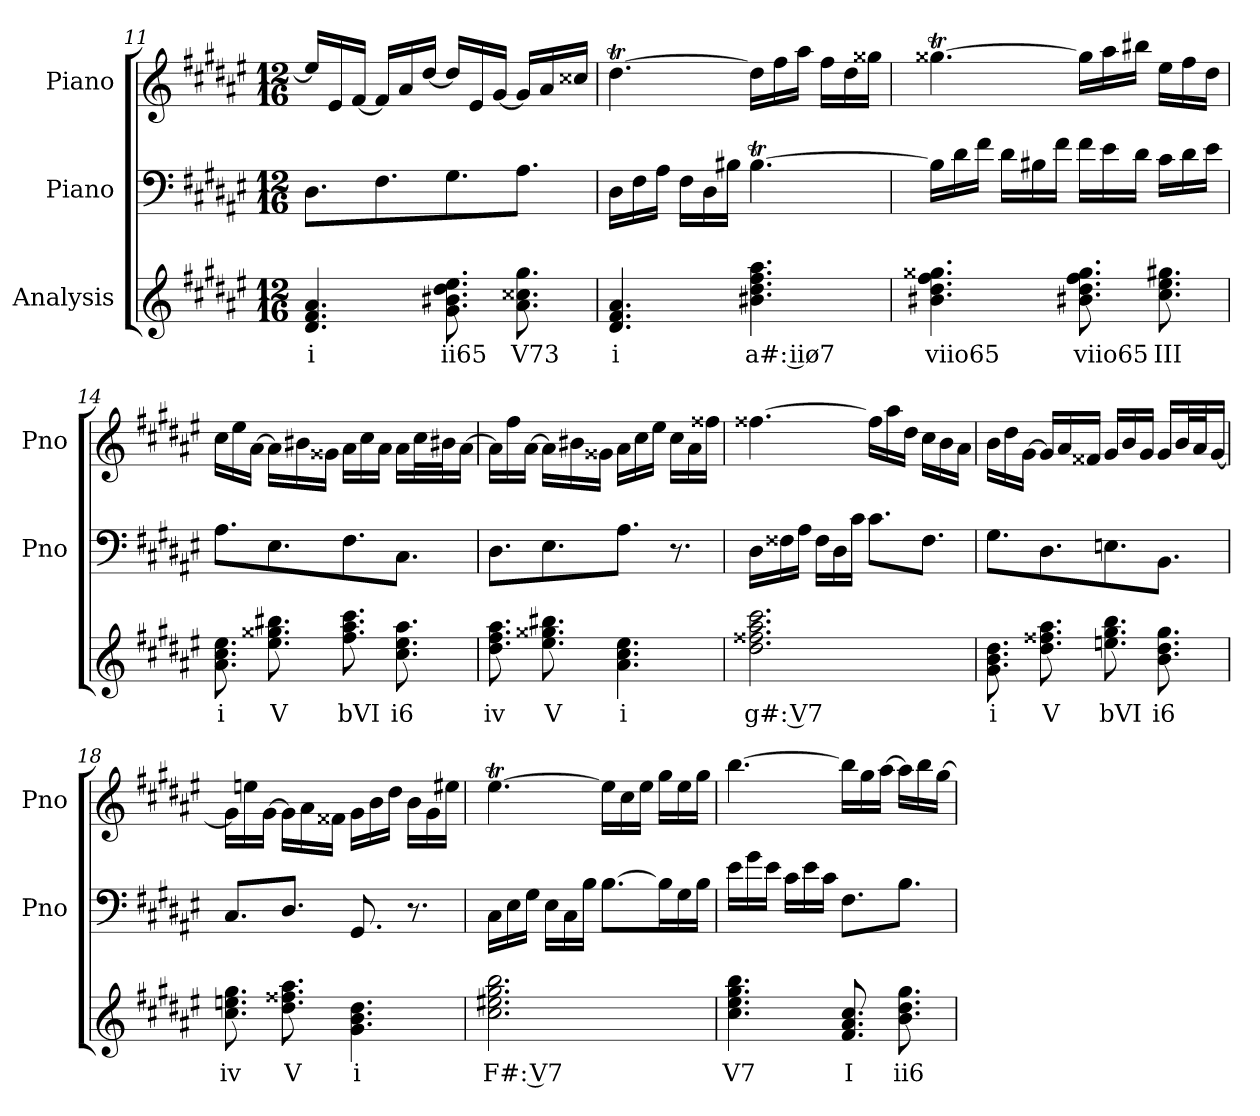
**kern	**text	**kern	**kern
*part3	*part3	*part2	*part1
*staff3	*staff3	*staff2	*staff1
*I"Analysis	*	*I"Piano	*I"Piano
*	*	*I'Pno	*I'Pno
*	*	*clefF4	*clefG2
*k[f#c#g#d#a#e#]	*	*k[f#c#g#d#a#e#]	*k[f#c#g#d#a#e#]
*M12/16	*	*M12/16	*M12/16
=11	=11	=11	=11
4.d# 4.f# 4.a#	i	8.D#\L	16ee#/LL]
.	.	.	16e#/
.	.	.	[16f#/JJ
.	.	8.F#\	16f#/LL]
.	.	.	16a#/
.	.	.	[16dd#/JJ
8.g# 8.b#X 8.dd# 8.ee#	ii65	8.G#\	16dd#/LL]
.	.	.	16e#/
.	.	.	[16g#/JJ
8.a# 8.cc##X 8.gg#	V73	8.A#\J	16g#/LL]
.	.	.	16a#/
.	.	.	16cc##X/JJ
=12	=12	=12	=12
4.d# 4.f# 4.a#	i	16D#\LL	[4.dd#T\
.	.	16F#\	.
.	.	16A#\JJ	.
.	.	16F#\LL	.
.	.	16D#\	.
.	.	16B#X\JJ	.
4.b#X 4.dd# 4.ff# 4.aa#	a#: iiø7	[4.B#t\	16dd#\LL]
.	.	.	16ff#\
.	.	.	16aa#\JJ
.	.	.	16ff#\LL
.	.	.	16dd#\
.	.	.	16gg##X\JJ
!!LO:LB:g=z
=13	=13	=13	=13
4.b#X 4.dd# 4.ff# 4.gg##X	viio65	16B#\LL]	[4.gg##Xt\
.	.	16d#\	.
.	.	16f#\JJ	.
.	.	16d#\LL	.
.	.	16B#X\	.
.	.	16f#\JJ	.
8.b#X 8.dd# 8.ff# 8.gg##	viio65	16f#\LL	16gg##\LL]
.	.	16e#\	16aa#\
.	.	16d#\JJ	16bb#X\JJ
8.cc# 8.ee# 8.gg#X	III	16c#\LL	16ee#\LL
.	.	16d#\	16ff#\
.	.	16e#\JJ	16dd#\JJ
=14	=14	=14	=14
8.a# 8.cc# 8.ee#	i	8.A#\L	16cc#\LL
.	.	.	16ee#\
.	.	.	[16a#\JJ
8.ee# 8.gg##X 8.bb#X	V	8.E#\	16a#\LL]
.	.	.	16b#X\
.	.	.	16g##X\JJ
8.ff# 8.aa# 8.ccc#	bVI	8.F#\	16a#\LL
.	.	.	16cc#\
.	.	.	16a#\JJ
8.cc# 8.ee# 8.aa#	i6	8.C#\J	16a#\LL
.	.	.	32cc#\L
.	.	.	32b#X\J
.	.	.	[16a#\JJ
=15	=15	=15	=15
8.dd# 8.ff# 8.aa#	iv	8.D#\L	16a#\LL]
.	.	.	16ff#\
.	.	.	[16a#\JJ
8.ee# 8.gg##X 8.bb#X	V	8.E#\	16a#\LL]
.	.	.	16b#X\
.	.	.	16g##X\JJ
4.a# 4.cc# 4.ee#	i	8.A#\J	16a#\LL
.	.	.	16cc#\
.	.	.	16ee#\JJ
.	.	8.r	16cc#\LL
.	.	.	16a#\
.	.	.	16ff##X\JJ
!!LO:PB:g=z
=16	=16	=16	=16
2.dd# 2.ff##X 2.aa# 2.ccc#	g#: V7	16D#\LL	[4.ff##X\
.	.	16F##X\	.
.	.	16A#\JJ	.
.	.	16F##\LL	.
.	.	16D#\	.
.	.	16c#\JJ	.
.	.	8.c#\L	16ff##\LL]
.	.	.	16aa#\
.	.	.	16dd#\JJ
.	.	8.F##\J	16cc#\LL
.	.	.	16b\
.	.	.	16a#\JJ
=17	=17	=17	=17
8.g# 8.b 8.dd#	i	8.G#\L	16b\LL
.	.	.	16dd#\
.	.	.	[16g#\JJ
8.dd# 8.ff##X 8.aa#	V	8.D#\	16g#/LL]
.	.	.	16a#/
.	.	.	16f##X/JJ
8.een 8.gg# 8.bb	bVI	8.En\	16g#/LL
.	.	.	16b/
.	.	.	16g#/JJ
8.b 8.dd# 8.gg#	i6	8.BB\J	16g#/LL
.	.	.	32b/L
.	.	.	32a#/J
.	.	.	[16g#/JJ
=18	=18	=18	=18
8.cc# 8.een 8.gg#	iv	8.C#/L	16g#\LL]
.	.	.	16een\
.	.	.	[16g#\JJ
8.dd# 8.ff##X 8.aa#	V	8.D#/J	16g#\LL]
.	.	.	16a#\
.	.	.	16f##X\JJ
4.g# 4.b 4.dd#	i	8.GG#/	16g#\LL
.	.	.	16b\
.	.	.	16dd#\JJ
.	.	8.r	16b\LL
.	.	.	16g#\
.	.	.	16ee#X\JJ
=19	=19	=19	=19
2.cc# 2.ee#X 2.gg# 2.bb	F#: V7	16C#\LL	[4.ee#t\
.	.	16E#\	.
.	.	16G#\JJ	.
.	.	16E#\LL	.
.	.	16C#\	.
.	.	16B\JJ	.
.	.	[8.B\L	16ee#\LL]
.	.	.	16cc#\
.	.	.	16ee#\JJ
.	.	16B\L]	16gg#\LL
.	.	16G#\	16ee#\
.	.	16B\JJ	16gg#\JJ
!!LO:LB:g=z
=20	=20	=20	=20
4.cc# 4.ee# 4.gg# 4.bb	V7	16e#\LL	[4.bb\
.	.	16g#\	.
.	.	16e#\JJ	.
.	.	16c#\LL	.
.	.	16e#\	.
.	.	16c#\JJ	.
8.f# 8.a# 8.cc#	I	8.F#\L	16bb\LL]
.	.	.	16gg#\
.	.	.	[16aa#\JJ
8.b 8.dd# 8.gg#	ii6	8.B\J	16aa#\LL]
.	.	.	16bb\
.	.	.	[16gg#\JJ
=	=	=	=
*-	*-	*-	*-
